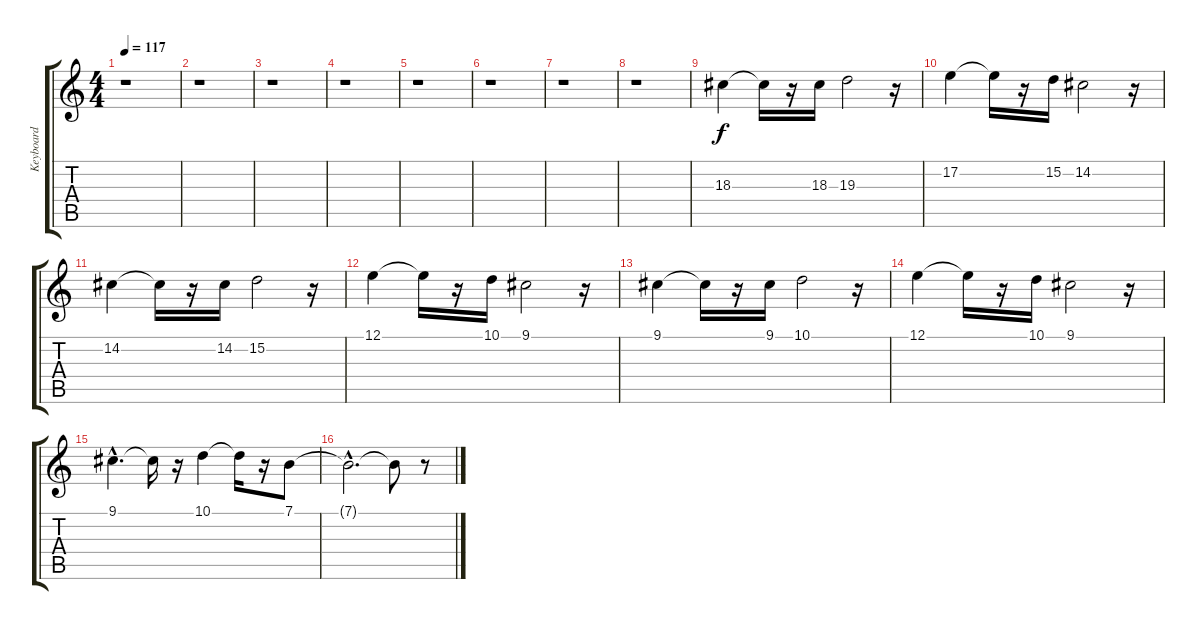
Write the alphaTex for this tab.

\track ("Keyboard" "Keyboard") {instrument electricgrandpiano}
\staff {score tabs}
\tuning (E4 B3 G3 D3 A2 E2) {hide}
\ts (4 4)
\tempo 117
\clef g2
\ks c
r.1{dy f} |
r.1 |
r.1 |
r.1 |
r.1 |
r.1 |
r.1 |
r.1 |
18.3.4 18.3{t}.16 r.16 18.3.16 19.3.2 r.16 |
17.2.4 17.2{t}.16 r.16 15.2.16 14.2.2 r.16 |
14.2.4 14.2{t}.16 r.16 14.2.16 15.2.2 r.16 |
12.1.4 12.1{t}.16 r.16 10.1.16 9.1.2 r.16 |
9.1.4 9.1{t}.16 r.16 9.1.16 10.1.2 r.16 |
12.1.4 12.1{t}.16 r.16 10.1.16 9.1.2 r.16 |
9.1{hac}.4{d} 9.1{t}.16 r.16 10.1.4 10.1{t}.16 r.16 7.1.8 |
7.1{hac t}.2{d} 7.1{t}.8 r.8
